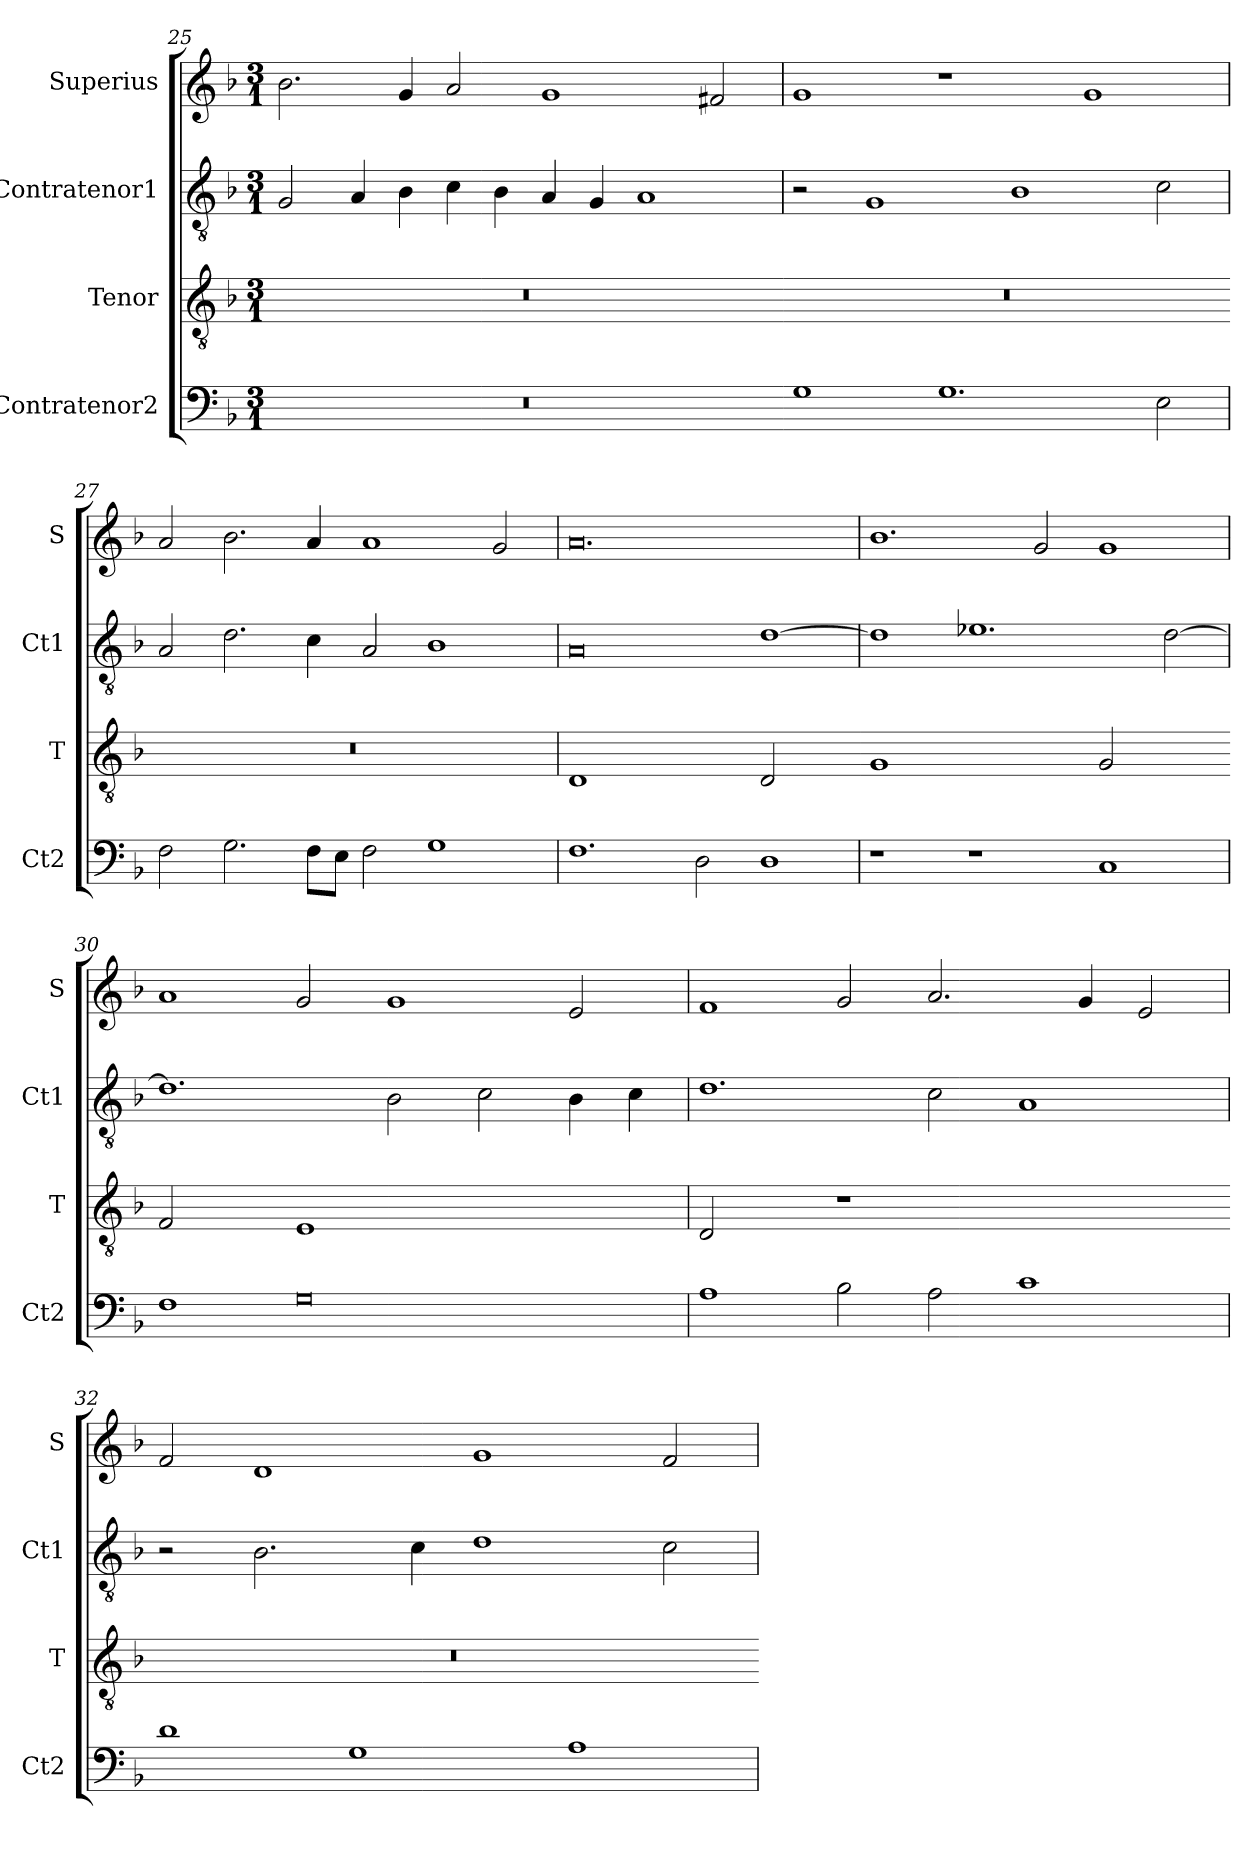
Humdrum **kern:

**kern	**kern	**kern	**kern
*part4	*part3	*part2	*part1
*staff4	*staff3	*staff2	*staff1
*I"Contratenor2	*I"Tenor	*I"Contratenor1	*I"Superius
*I'Ct2	*I'T	*I'Ct1	*I'S
*clefF4	*clefGv2	*clefGv2	*clefG2
*k[b-]	*k[b-]	*k[b-]	*k[b-]
*M3/1	*M3/1	*M3/1	*M3/1
=25	=25	=25	=25
!	!LO:N:vis=1.	!	!
0.r	0.r	2G/	2.b-\
.	.	4A/	.
.	.	4B-\	4g/
.	.	4c\	2a/
.	.	4B-\	.
.	.	4A/	1g
.	.	4G/	.
.	.	1A	.
.	.	.	2f#X/
=26	=26-	=26	=26
!	!LO:N:vis=1.	!	!
1G	0.r	2r	1g
.	.	1G	.
1.G	.	.	1r
.	.	1B-	.
.	.	.	1g
2E\	.	2c\	.
=27	=27-	=27	=27
!	!LO:N:vis=1.	!	!
2F\	0.r	2A/	2a/
2.G\	.	2.d\	2.b-\
8F\L	.	4c\	4a/
8E\J	.	.	.
2F\	.	2A/	1a
1G	.	1B-	.
.	.	.	2g/
=28	=28	=28	=28
!	!LO:N:vis=1	!	!
1.F	0D	0A	0.a
2D\	.	.	.
!	!LO:N:vis=2	!	!
1D	1D	[1d	.
=29	=29-	=29	=29
!	!LO:N:vis=1	!	!
1r	0G	1d]	1.b-
1r	.	1.e-X	.
.	.	.	2g/
!	!LO:N:vis=2	!	!
1C	1G	.	1g
.	.	[2d\	.
=30	=30-	=30	=30
!	!LO:N:vis=2	!	!
1F	1F	1.d]	1a
!	!LO:N:vis=1	!	!
0G	0E	.	2g/
.	.	2B-\	1g
.	.	2c\	.
.	.	4B-\	2e/
.	.	4c\	.
=31	=31	=31	=31
!	!LO:N:vis=2	!	!
1A	1D	1.d	1f
!	!LO:N:vis=1	!	!
2B-\	0r	.	2g/
2A\	.	2c\	2.a/
1c	.	1A	.
.	.	.	4g/
.	.	.	2e/
=32	=32-	=32	=32
!	!LO:N:vis=1.	!	!
1d	0.r	2r	2f/
.	.	2.B-\	1d
1G	.	.	.
.	.	4c\	.
.	.	1d	1g
1A	.	.	.
.	.	2c\	2f/
=	=-	=	=
*-	*-	*-	*-
